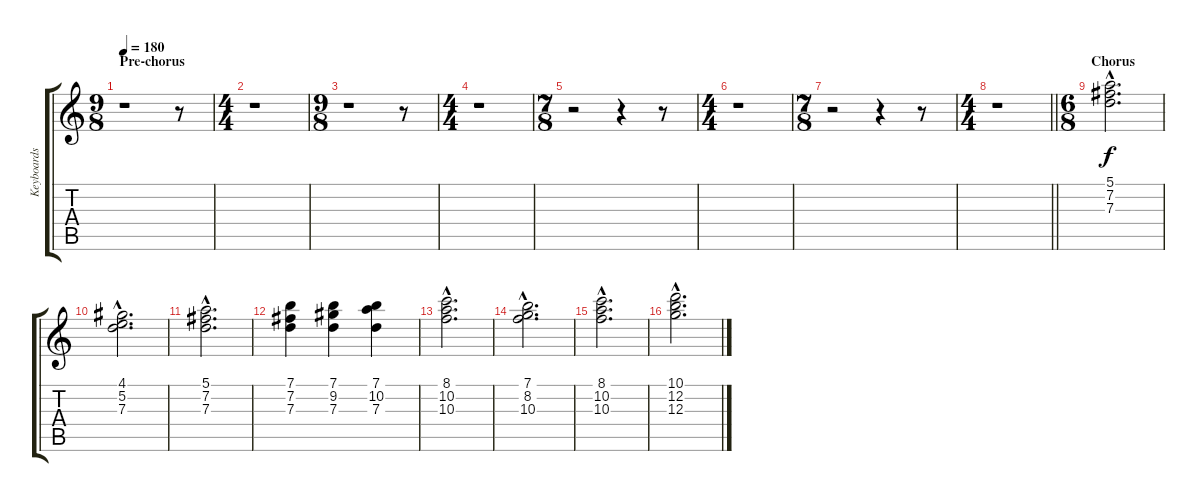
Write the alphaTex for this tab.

\track ("Keyboards" "Keyboards") {instrument stringensemble1}
\staff {score tabs}
\tuning (E5 B4 G4 D4 A3 E3) {hide}
\ts (9 8)
\section ("" "Pre-chorus")
\tempo 180
\clef g2
\ks c
r.1{dy f} r.8 |
\ts (4 4)
r.1 |
\ts (9 8)
r.1 r.8 |
\ts (4 4)
r.1 |
\ts (7 8)
r.2 r.4 r.8 |
\ts (4 4)
r.1 |
\ts (7 8)
r.2 r.4 r.8 |
\ts (4 4)
\barLineRight lightlight
r.1 |
\ts (6 8)
\section ("" "Chorus")
(5.1{hac} 7.2{hac} 7.3{hac}).2{d volume 12} |
(4.1{hac} 5.2{hac} 7.3{hac}).2{d} |
(5.1{hac} 7.2{hac} 7.3{hac}).2{d} |
(7.1 7.2 7.3).4 (7.1 9.2 7.3).4 (7.1 10.2 7.3).4 |
(8.1{hac} 10.2{hac} 10.3{hac}).2{d} |
(7.1{hac} 8.2{hac} 10.3{hac}).2{d} |
(8.1{hac} 10.2{hac} 10.3{hac}).2{d} |
(10.1{hac} 12.2{hac} 12.3{hac}).2{d}
